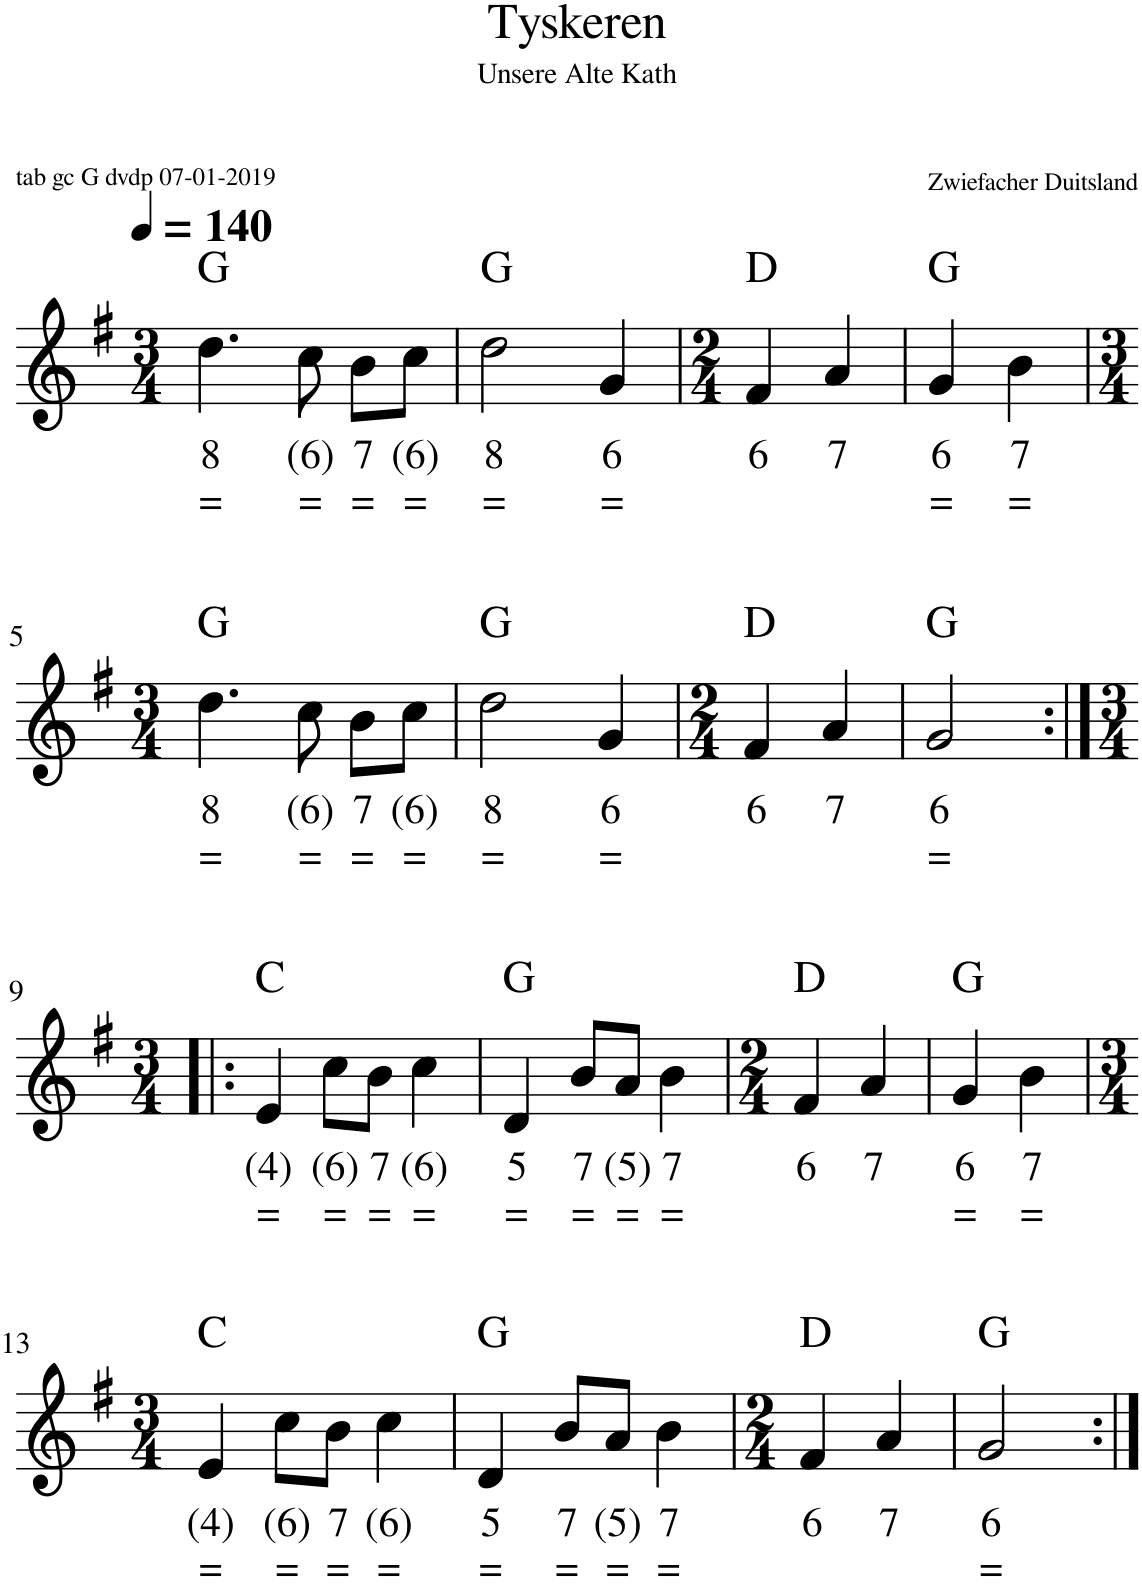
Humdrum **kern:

**kern	**text	**text	**harte
*part1	*part1	*part1	*part1
*staff1	*staff1	*staff1	*
*I"16 Hole C Chromatic Harmonica, Acoustic Grand Piano	*	*	*
*I'Harm.	*	*	*
*clefG2	*	*	*
*k[f#]	*	*	*
*M3/4	*	*	*
*MM140	*	*	*
=1	=1	=1	=1
!	!LO:LY:b	!LO:LY:b	!
*^	*	*	*
4.dd\	4.ryy	8	=	G:maj
!	!	!LO:LY:b	!LO:LY:b	!
8ryy	8cc\	(6)	=	.
!	!	!LO:LY:b	!LO:LY:b	!
4ryy	8b\L	7	=	.
!	!	!LO:LY:b	!LO:LY:b	!
.	8cc\J	(6)	=	.
=2	=2	=2	=2	=2
!	!	!LO:LY:b	!LO:LY:b	!
*v	*v	*	*	*
2dd\	8	=	G:maj
!	!LO:LY:b	!LO:LY:b	!
4g/	6	=	.
=3	=3	=3	=3
*M2/4	*	*	*
!	!LO:LY:b	!	!
4f#/	6	.	D:maj
!	!LO:LY:b	!	!
4a/	7	.	.
=4	=4	=4	=4
!	!LO:LY:b	!LO:LY:b	!
4g/	6	=	G:maj
!	!LO:LY:b	!LO:LY:b	!
4b\	7	=	.
!!LO:LB:g=z
=5	=5	=5	=5
*M3/4	*	*	*
!	!LO:LY:b	!LO:LY:b	!
*^	*	*	*
4.dd\	4.ryy	8	=	G:maj
!	!	!LO:LY:b	!LO:LY:b	!
8ryy	8cc\	(6)	=	.
!	!	!LO:LY:b	!LO:LY:b	!
4ryy	8b\L	7	=	.
!	!	!LO:LY:b	!LO:LY:b	!
.	8cc\J	(6)	=	.
=6	=6	=6	=6	=6
!	!	!LO:LY:b	!LO:LY:b	!
*v	*v	*	*	*
2dd\	8	=	G:maj
!	!LO:LY:b	!LO:LY:b	!
4g/	6	=	.
=7	=7	=7	=7
*M2/4	*	*	*
!	!LO:LY:b	!	!
4f#/	6	.	D:maj
!	!LO:LY:b	!	!
4a/	7	.	.
=8	=8	=8	=8
!	!LO:LY:b	!LO:LY:b	!
2g/	6	=	G:maj
!!LO:LB:g=z
=9:|!|:	=9:|!|:	=9:|!|:	=9:|!|:
*M3/4	*	*	*
!	!LO:LY:b	!LO:LY:b	!
4e/	(4)	=	C:maj
!	!LO:LY:b	!LO:LY:b	!
8cc\L	(6)	=	.
!	!LO:LY:b	!LO:LY:b	!
8b\J	7	=	.
!	!LO:LY:b	!LO:LY:b	!
4cc\	(6)	=	.
=10	=10	=10	=10
!	!LO:LY:b	!LO:LY:b	!
4d/	5	=	G:maj
!	!LO:LY:b	!LO:LY:b	!
8b/L	7	=	.
!	!LO:LY:b	!LO:LY:b	!
8a/J	(5)	=	.
!	!LO:LY:b	!LO:LY:b	!
4b\	7	=	.
=11	=11	=11	=11
*M2/4	*	*	*
!	!LO:LY:b	!	!
4f#/	6	.	D:maj
!	!LO:LY:b	!	!
4a/	7	.	.
=12	=12	=12	=12
!	!LO:LY:b	!LO:LY:b	!
4g/	6	=	G:maj
!	!LO:LY:b	!LO:LY:b	!
4b\	7	=	.
!!LO:LB:g=z
=13	=13	=13	=13
*M3/4	*	*	*
!	!LO:LY:b	!LO:LY:b	!
4e/	(4)	=	C:maj
!	!LO:LY:b	!LO:LY:b	!
8cc\L	(6)	=	.
!	!LO:LY:b	!LO:LY:b	!
8b\J	7	=	.
!	!LO:LY:b	!LO:LY:b	!
4cc\	(6)	=	.
=14	=14	=14	=14
!	!LO:LY:b	!LO:LY:b	!
4d/	5	=	G:maj
!	!LO:LY:b	!LO:LY:b	!
8b/L	7	=	.
!	!LO:LY:b	!LO:LY:b	!
8a/J	(5)	=	.
!	!LO:LY:b	!LO:LY:b	!
4b\	7	=	.
=15	=15	=15	=15
*M2/4	*	*	*
!	!LO:LY:b	!	!
4f#/	6	.	D:maj
!	!LO:LY:b	!	!
4a/	7	.	.
=16	=16	=16	=16
!	!LO:LY:b	!LO:LY:b	!
2g/	6	=	G:maj
=:|!	=:|!	=:|!	=:|!
*-	*-	*-	*-
